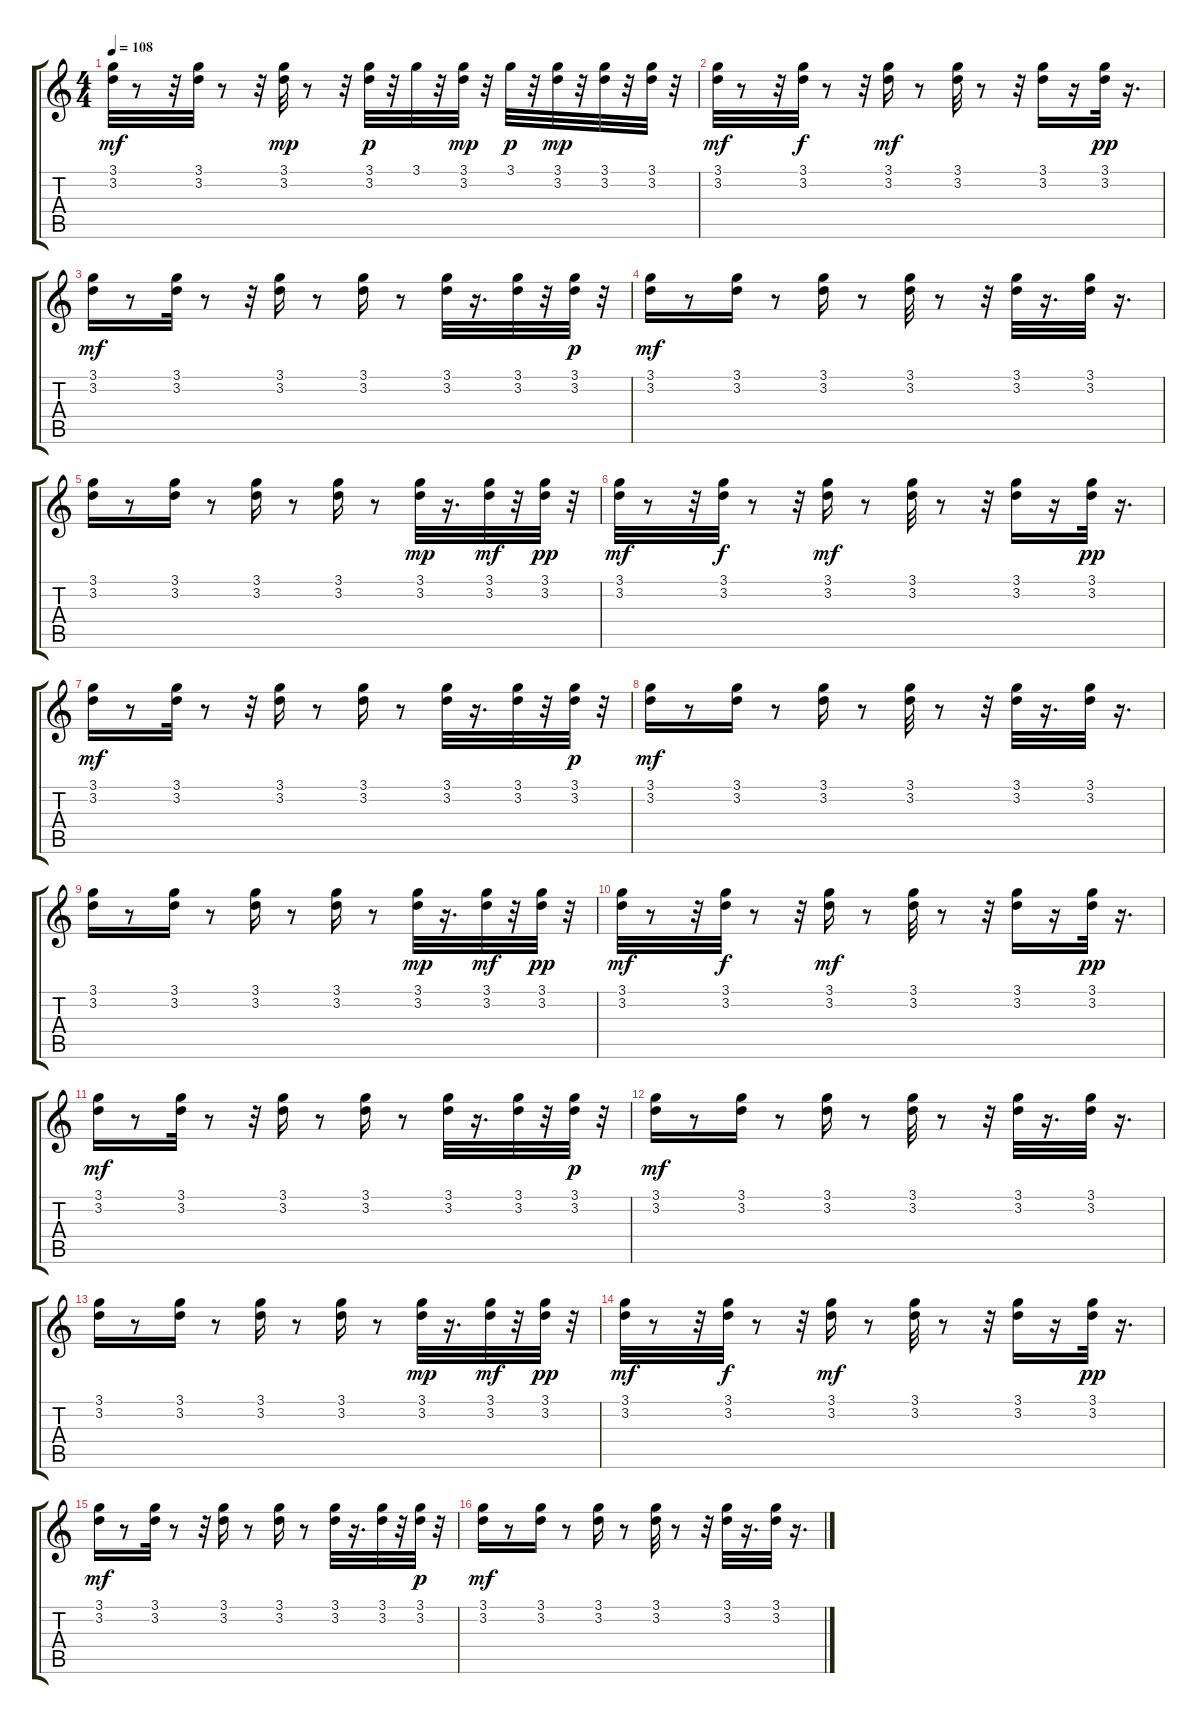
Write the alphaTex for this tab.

\track "" {instrument electricguitarmuted}
\staff {score tabs}
\tuning (E4 B3 G3 D3 A2 E2) {hide}
\ts (4 4)
\tempo 108
\clef g2
\ks c
(3.1 3.2).32{dy mf} r.8 r.32 (3.1 3.2).32 r.8 r.32 (3.1 3.2).32{dy mp} r.8 r.32 (3.1 3.2).32{dy p} r.32 3.1.32 r.32 (3.1 3.2).32{dy mp} r.32 3.1.32{dy p} r.32 (3.1 3.2).32{dy mp} r.32 (3.1 3.2).32 r.32 (3.1 3.2).32 r.32 |
(3.1 3.2).32{dy mf} r.8 r.32 (3.1 3.2).32{dy f} r.8 r.32 (3.1 3.2).16{dy mf} r.8 (3.1 3.2).32 r.8 r.32 (3.1 3.2).16 r.16 (3.1 3.2).32{dy pp} r.16{d} |
(3.1 3.2).16{dy mf} r.8 (3.1 3.2).32 r.8 r.32 (3.1 3.2).16 r.8 (3.1 3.2).16 r.8 (3.1 3.2).32 r.16{d} (3.1 3.2).32 r.32 (3.1 3.2).32{dy p} r.32 |
(3.1 3.2).16{dy mf} r.8 (3.1 3.2).16 r.8 (3.1 3.2).16 r.8 (3.1 3.2).32 r.8 r.32 (3.1 3.2).32 r.16{d} (3.1 3.2).32 r.16{d} |
(3.1 3.2).16 r.8 (3.1 3.2).16 r.8 (3.1 3.2).16 r.8 (3.1 3.2).16 r.8 (3.1 3.2).32{dy mp} r.16{d} (3.1 3.2).32{dy mf} r.32 (3.1 3.2).32{dy pp} r.32 |
(3.1 3.2).32{dy mf} r.8 r.32 (3.1 3.2).32{dy f} r.8 r.32 (3.1 3.2).16{dy mf} r.8 (3.1 3.2).32 r.8 r.32 (3.1 3.2).16 r.16 (3.1 3.2).32{dy pp} r.16{d} |
(3.1 3.2).16{dy mf} r.8 (3.1 3.2).32 r.8 r.32 (3.1 3.2).16 r.8 (3.1 3.2).16 r.8 (3.1 3.2).32 r.16{d} (3.1 3.2).32 r.32 (3.1 3.2).32{dy p} r.32 |
(3.1 3.2).16{dy mf} r.8 (3.1 3.2).16 r.8 (3.1 3.2).16 r.8 (3.1 3.2).32 r.8 r.32 (3.1 3.2).32 r.16{d} (3.1 3.2).32 r.16{d} |
(3.1 3.2).16 r.8 (3.1 3.2).16 r.8 (3.1 3.2).16 r.8 (3.1 3.2).16 r.8 (3.1 3.2).32{dy mp} r.16{d} (3.1 3.2).32{dy mf} r.32 (3.1 3.2).32{dy pp} r.32 |
(3.1 3.2).32{dy mf} r.8 r.32 (3.1 3.2).32{dy f} r.8 r.32 (3.1 3.2).16{dy mf} r.8 (3.1 3.2).32 r.8 r.32 (3.1 3.2).16 r.16 (3.1 3.2).32{dy pp} r.16{d} |
(3.1 3.2).16{dy mf} r.8 (3.1 3.2).32 r.8 r.32 (3.1 3.2).16 r.8 (3.1 3.2).16 r.8 (3.1 3.2).32 r.16{d} (3.1 3.2).32 r.32 (3.1 3.2).32{dy p} r.32 |
(3.1 3.2).16{dy mf} r.8 (3.1 3.2).16 r.8 (3.1 3.2).16 r.8 (3.1 3.2).32 r.8 r.32 (3.1 3.2).32 r.16{d} (3.1 3.2).32 r.16{d} |
(3.1 3.2).16 r.8 (3.1 3.2).16 r.8 (3.1 3.2).16 r.8 (3.1 3.2).16 r.8 (3.1 3.2).32{dy mp} r.16{d} (3.1 3.2).32{dy mf} r.32 (3.1 3.2).32{dy pp} r.32 |
(3.1 3.2).32{dy mf} r.8 r.32 (3.1 3.2).32{dy f} r.8 r.32 (3.1 3.2).16{dy mf} r.8 (3.1 3.2).32 r.8 r.32 (3.1 3.2).16 r.16 (3.1 3.2).32{dy pp} r.16{d} |
(3.1 3.2).16{dy mf} r.8 (3.1 3.2).32 r.8 r.32 (3.1 3.2).16 r.8 (3.1 3.2).16 r.8 (3.1 3.2).32 r.16{d} (3.1 3.2).32 r.32 (3.1 3.2).32{dy p} r.32 |
(3.1 3.2).16{dy mf} r.8 (3.1 3.2).16 r.8 (3.1 3.2).16 r.8 (3.1 3.2).32 r.8 r.32 (3.1 3.2).32 r.16{d} (3.1 3.2).32 r.16{d}
